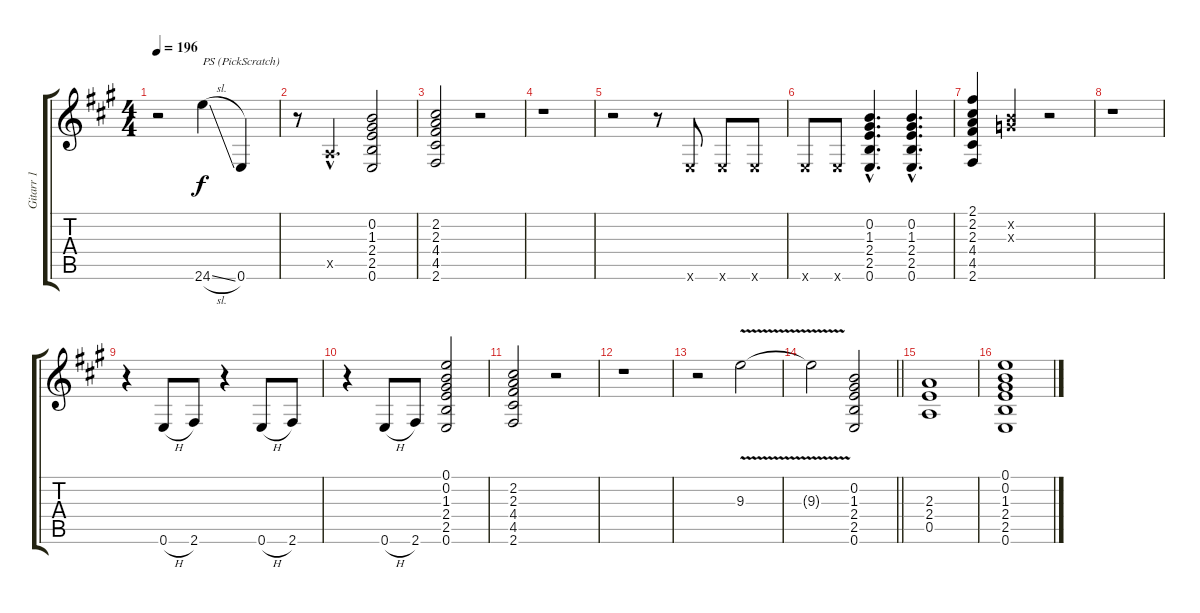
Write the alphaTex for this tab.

\track ("Gitarr 1" "Gitarr 1") {instrument overdrivenguitar}
\staff {score tabs}
\tuning (E4 B3 G3 D3 A2 E2) {hide}
\ts (4 4)
\tempo 196
\clef g2
\ks a
r.2{dy f} 24.6{sl}.4{txt "PS (PickScratch)"} 0.6.4 |
r.8 0.5{hac x}.4{d} (0.2 1.3 2.4 2.5 0.6).2 |
(2.2 2.3 4.4 4.5 2.6).2 r.2 |
r.1 |
r.2 r.8 0.6{x}.8 0.6{x}.8 0.6{x}.8 |
0.6{x}.8 0.6{x}.8 (0.2{hac} 1.3{hac} 2.4{hac} 2.5{hac} 0.6{hac}).4{d} (0.2{hac} 1.3{hac} 2.4{hac} 2.5{hac} 0.6{hac}).4{d} |
(2.1 2.2 2.3 4.4 4.5 2.6).4 (0.2{x} 0.3{x}).4 r.2 |
r.1 |
r.4 0.6{h}.8 2.6.8 r.4 0.6{h}.8 2.6.8 |
r.4 0.6{h}.8 2.6.8 (0.1 0.2 1.3 2.4 2.5 0.6).2 |
(2.2 2.3 4.4 4.5 2.6).2 r.2 |
r.1 |
r.2 9.3{v}.2 |
\barLineRight lightlight
9.3{t}.2 (0.2 1.3 2.4 2.5 0.6).2 |
(2.3 2.4 0.5).1 |
(0.1 0.2 1.3 2.4 2.5 0.6).1
